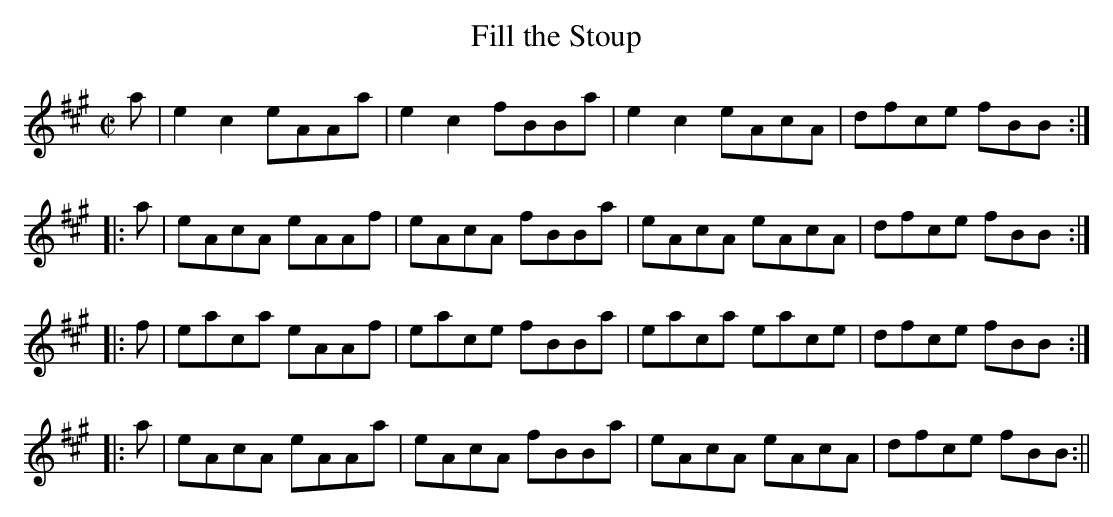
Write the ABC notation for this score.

X:1
T:Fill the Stoup
M:C|
L:1/8
K:A
a|e2c2 eAAa|e2c2 fBBa|e2c2 eAcA|dfce fBB:|
|:a|eAcA eAAf|eAcA fBBa|eAcA eAcA|dfce fBB:|
|:f|eaca eAAf|eace fBBa|eaca eace|dfce fBB:|
|:a|eAcA eAAa|eAcA fBBa|eAcA eAcA|dfce fBB:||
